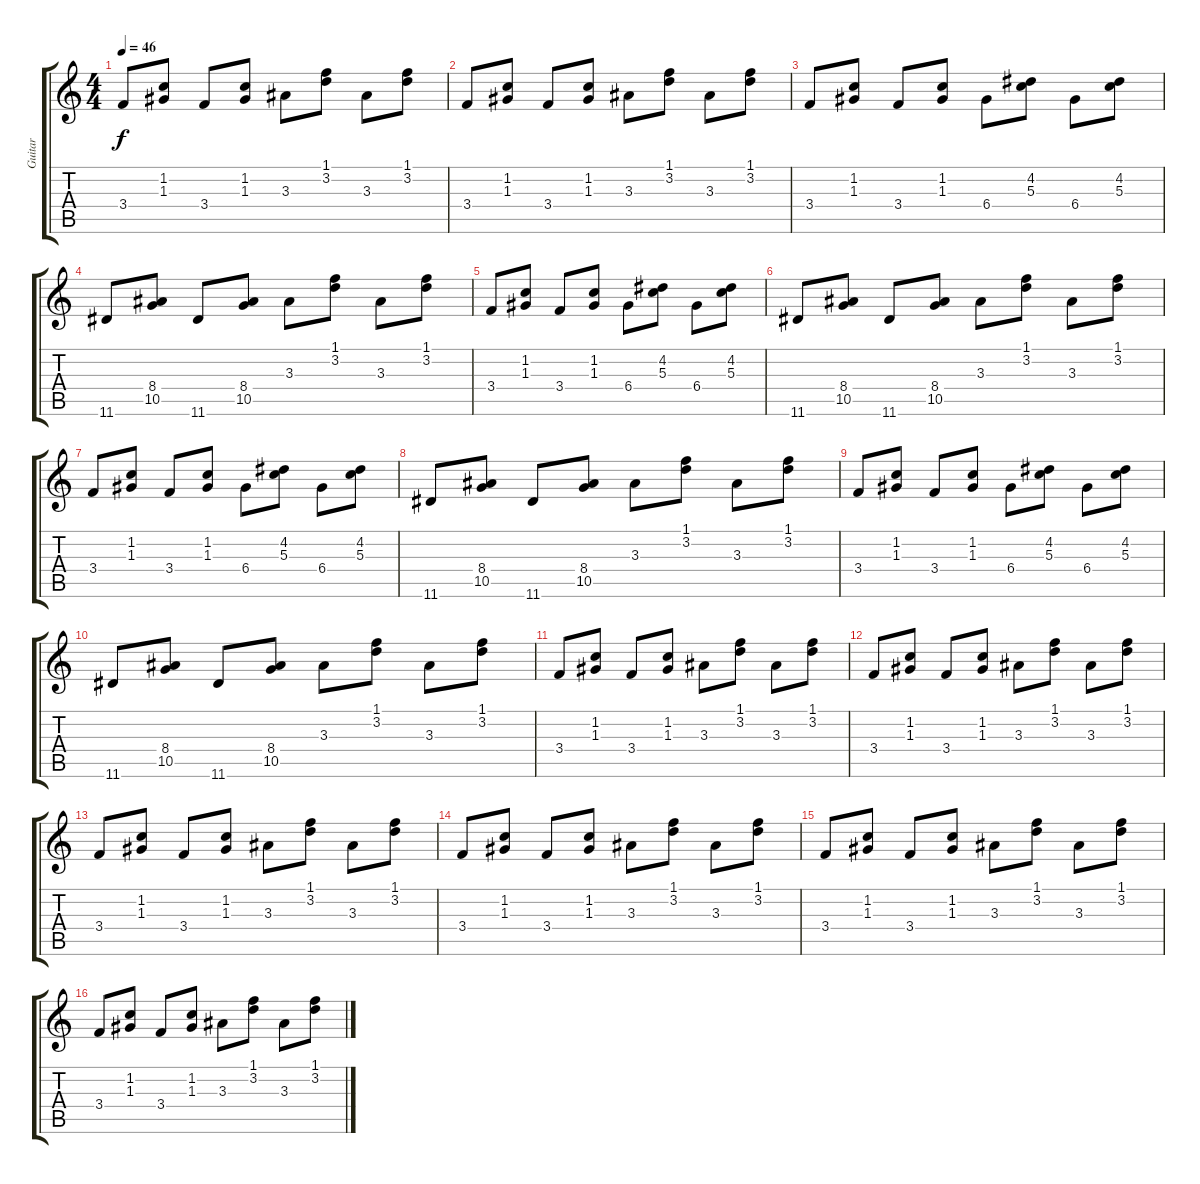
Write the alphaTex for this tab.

\track ("Guitar" "Guitar") {instrument acousticguitarsteel}
\staff {score tabs}
\tuning (E4 B3 G3 D3 A2 E2) {hide}
\ts (4 4)
\tempo 46
\clef g2
\ks c
3.4.8{dy f instrument acousticguitarsteel} (1.2 1.3).8 3.4.8 (1.2 1.3).8 3.3.8 (1.1 3.2).8 3.3.8 (1.1 3.2).8 |
3.4.8 (1.2 1.3).8 3.4.8 (1.2 1.3).8 3.3.8 (1.1 3.2).8 3.3.8 (1.1 3.2).8 |
3.4.8 (1.2 1.3).8 3.4.8 (1.2 1.3).8 6.4.8 (4.2 5.3).8 6.4.8 (4.2 5.3).8 |
11.6.8 (8.4 10.5).8 11.6.8 (8.4 10.5).8 3.3.8 (1.1 3.2).8 3.3.8 (1.1 3.2).8 |
3.4.8 (1.2 1.3).8 3.4.8 (1.2 1.3).8 6.4.8 (4.2 5.3).8 6.4.8 (4.2 5.3).8 |
11.6.8 (8.4 10.5).8 11.6.8 (8.4 10.5).8 3.3.8 (1.1 3.2).8 3.3.8 (1.1 3.2).8 |
3.4.8 (1.2 1.3).8 3.4.8 (1.2 1.3).8 6.4.8 (4.2 5.3).8 6.4.8 (4.2 5.3).8 |
11.6.8 (8.4 10.5).8 11.6.8 (8.4 10.5).8 3.3.8 (1.1 3.2).8 3.3.8 (1.1 3.2).8 |
3.4.8 (1.2 1.3).8 3.4.8 (1.2 1.3).8 6.4.8 (4.2 5.3).8 6.4.8 (4.2 5.3).8 |
11.6.8 (8.4 10.5).8 11.6.8 (8.4 10.5).8 3.3.8 (1.1 3.2).8 3.3.8 (1.1 3.2).8 |
3.4.8 (1.2 1.3).8 3.4.8 (1.2 1.3).8 3.3.8 (1.1 3.2).8 3.3.8 (1.1 3.2).8 |
3.4.8 (1.2 1.3).8 3.4.8 (1.2 1.3).8 3.3.8 (1.1 3.2).8 3.3.8 (1.1 3.2).8 |
3.4.8 (1.2 1.3).8 3.4.8 (1.2 1.3).8 3.3.8 (1.1 3.2).8 3.3.8 (1.1 3.2).8 |
3.4.8 (1.2 1.3).8 3.4.8 (1.2 1.3).8 3.3.8 (1.1 3.2).8 3.3.8 (1.1 3.2).8 |
3.4.8 (1.2 1.3).8 3.4.8 (1.2 1.3).8 3.3.8 (1.1 3.2).8 3.3.8 (1.1 3.2).8 |
3.4.8 (1.2 1.3).8 3.4.8 (1.2 1.3).8 3.3.8 (1.1 3.2).8 3.3.8 (1.1 3.2).8
